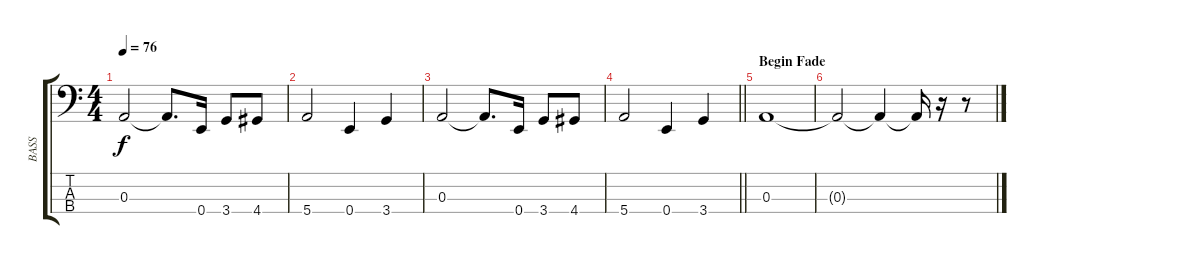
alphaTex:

\track ("BASS    " "BASS    ") {instrument electricbassfinger}
\staff {score tabs}
\tuning (G2 D2 A1 E1) {hide}
\ts (4 4)
\tempo 76
\clef f4
\ks c
0.3.2{dy f} 0.3{t}.8{d} 0.4.16 3.4.8 4.4.8 |
5.4.2 0.4.4 3.4.4 |
0.3.2 0.3{t}.8{d} 0.4.16 3.4.8 4.4.8 |
\barLineRight lightlight
5.4.2 0.4.4 3.4.4 |
\section ("" "Begin Fade")
0.3.1 |
0.3{t}.2 0.3{t}.4 0.3{t}.16 r.16 r.8
